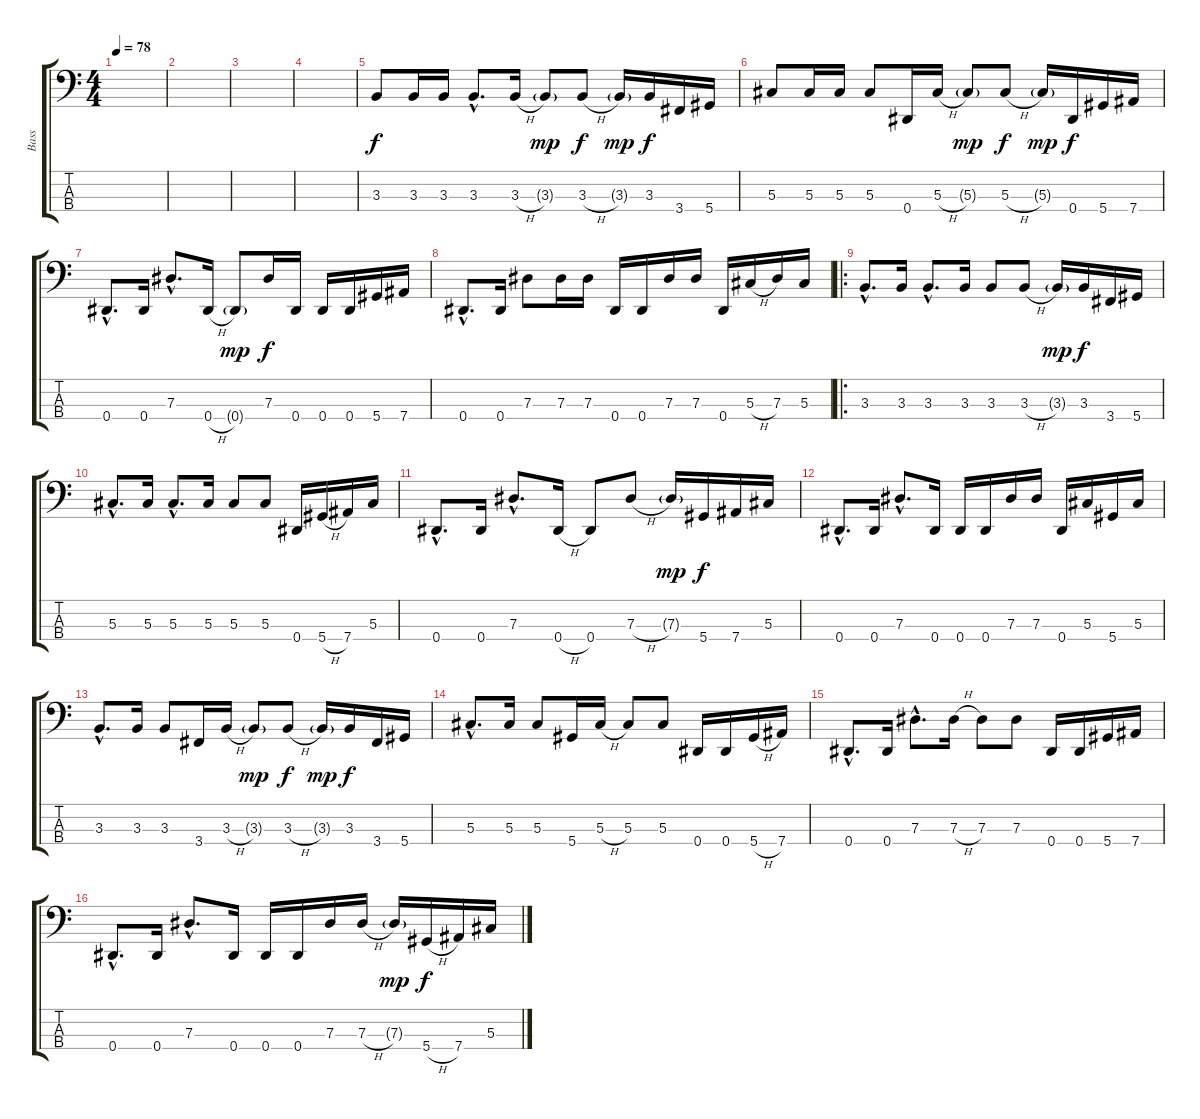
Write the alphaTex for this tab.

\track ("Bass" "Bass") {instrument electricbassfinger}
\staff {score tabs}
\tuning (Gb2 Db2 Ab1 Eb1) {hide}
\ts (4 4)
\tempo 78
\clef f4
\ks c
|
|
|
|
3.3.8 3.3.16 3.3.16 3.3{hac}.8{d} 3.3{h}.16 3.3{g}.8{dy mp} 3.3{h}.8{dy f} 3.3{g}.16{dy mp} 3.3.16{dy f} 3.4.16 5.4.16 |
5.3.8 5.3.16 5.3.16 5.3.8 0.4.16 5.3{h}.16 5.3{g}.8{dy mp} 5.3{h}.8{dy f} 5.3{g}.16{dy mp} 0.4.16{dy f} 5.4.16 7.4.16 |
0.4{hac}.8{d} 0.4.16 7.3{hac}.8{d} 0.4{h}.16 0.4{g}.8{dy mp} 7.3.16{dy f} 0.4.16 0.4.16 0.4.16 5.4.16 7.4.16 |
0.4{hac}.8{d} 0.4.16 7.3.8 7.3.16 7.3.16 0.4.16 0.4.16 7.3.16 7.3.16 0.4.16 5.3{h}.16 7.3.16 5.3.16 |
\ro
3.3{hac}.8{d} 3.3.16 3.3{hac}.8{d} 3.3.16 3.3.8 3.3{h}.8 3.3{g}.16{dy mp} 3.3.16{dy f} 3.4.16 5.4.16 |
5.3{hac}.8{d} 5.3.16 5.3{hac}.8{d} 5.3.16 5.3.8 5.3.8 0.4.16 5.4{h}.16 7.4.16 5.3.16 |
0.4{hac}.8{d} 0.4.16 7.3{hac}.8{d} 0.4{h}.16 0.4.8 7.3{h}.8 7.3{g}.16{dy mp} 5.4.16{dy f} 7.4.16 5.3.16 |
0.4{hac}.8{d} 0.4.16 7.3{hac}.8{d} 0.4.16 0.4.16 0.4.16 7.3.16 7.3.16 0.4.16 5.3.16 5.4.16 5.3.16 |
3.3{hac}.8{d} 3.3.16 3.3.8 3.4.16 3.3{h}.16 3.3{g}.8{dy mp} 3.3{h}.8{dy f} 3.3{g}.16{dy mp} 3.3.16{dy f} 3.4.16 5.4.16 |
5.3{hac}.8{d} 5.3.16 5.3.8 5.4.16 5.3{h}.16 5.3.8 5.3.8 0.4.16 0.4.16 5.4{h}.16 7.4.16 |
0.4{hac}.8{d} 0.4.16 7.3{hac}.8{d} 7.3{h}.16 7.3.8 7.3.8 0.4.16 0.4.16 5.4.16 7.4.16 |
0.4{hac}.8{d} 0.4.16 7.3{hac}.8{d} 0.4.16 0.4.16 0.4.16 7.3.16 7.3{h}.16 7.3{g}.16{dy mp} 5.4{h}.16{dy f} 7.4.16 5.3.16
